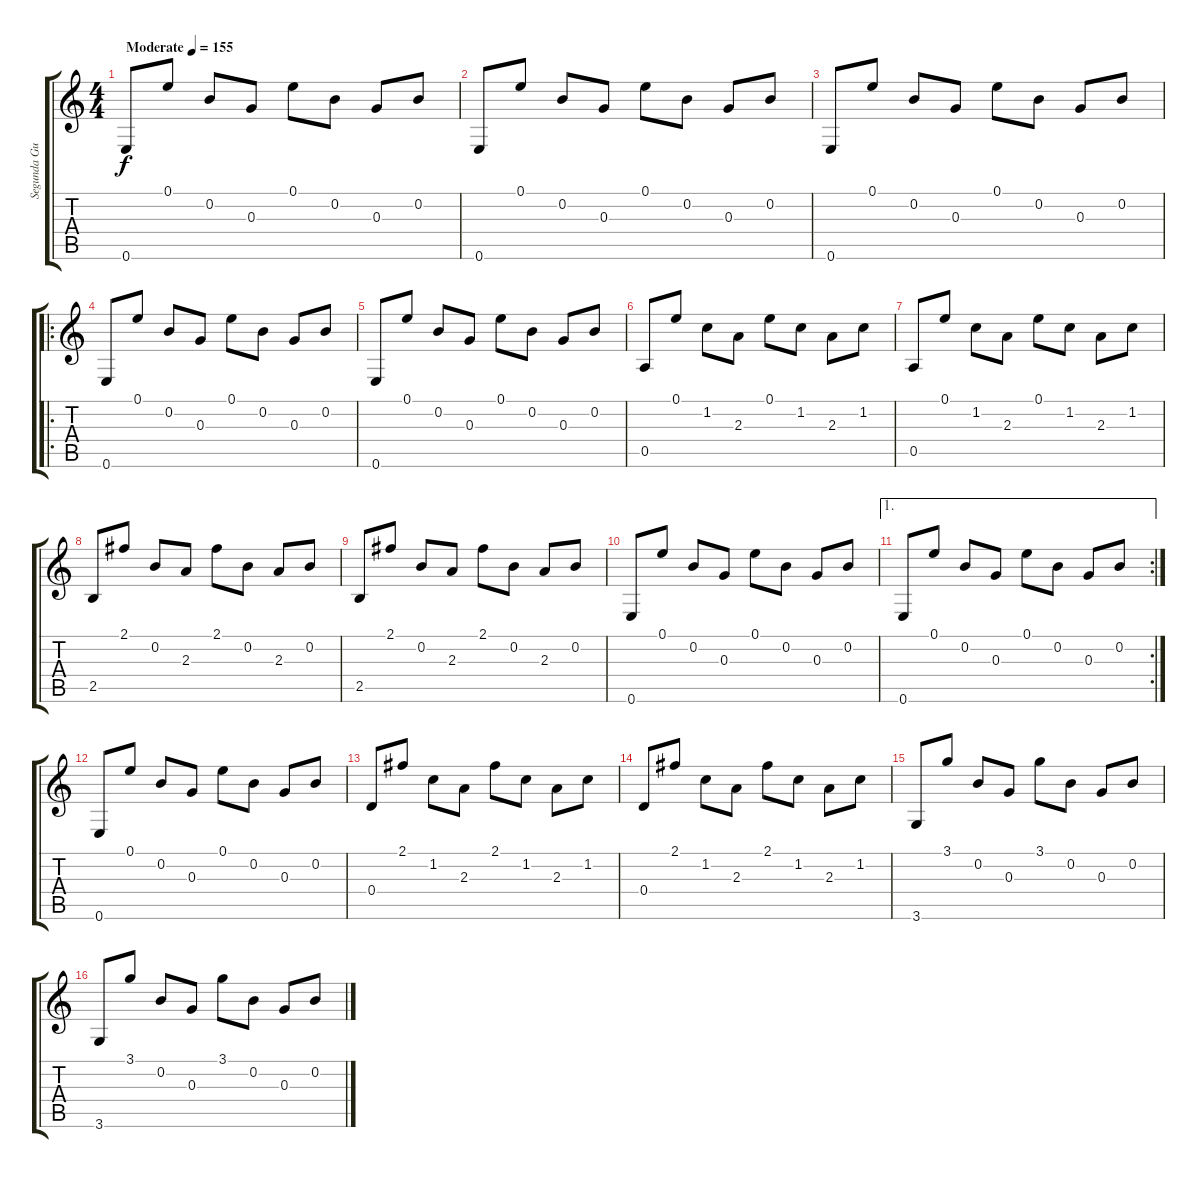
\track ("Segunda Guitarra" "Segunda Gu") {instrument acousticguitarnylon}
\staff {score tabs}
\tuning (E4 B3 G3 D3 A2 E2) {hide}
\ts (4 4)
\tempo (155 "Moderate")
\clef g2
\ks c
0.6.8{dy f instrument acousticguitarnylon} 0.1.8 0.2.8 0.3.8 0.1.8 0.2.8 0.3.8 0.2.8 |
0.6.8 0.1.8 0.2.8 0.3.8 0.1.8 0.2.8 0.3.8 0.2.8 |
0.6.8 0.1.8 0.2.8 0.3.8 0.1.8 0.2.8 0.3.8 0.2.8 |
\ro
0.6.8 0.1.8 0.2.8 0.3.8 0.1.8 0.2.8 0.3.8 0.2.8 |
0.6.8 0.1.8 0.2.8 0.3.8 0.1.8 0.2.8 0.3.8 0.2.8 |
0.5.8 0.1.8 1.2.8 2.3.8 0.1.8 1.2.8 2.3.8 1.2.8 |
0.5.8 0.1.8 1.2.8 2.3.8 0.1.8 1.2.8 2.3.8 1.2.8 |
2.5.8 2.1.8 0.2.8 2.3.8 2.1.8 0.2.8 2.3.8 0.2.8 |
2.5.8 2.1.8 0.2.8 2.3.8 2.1.8 0.2.8 2.3.8 0.2.8 |
0.6.8 0.1.8 0.2.8 0.3.8 0.1.8 0.2.8 0.3.8 0.2.8 |
\ae 1
\rc 2
0.6.8 0.1.8 0.2.8 0.3.8 0.1.8 0.2.8 0.3.8 0.2.8 |
0.6.8 0.1.8 0.2.8 0.3.8 0.1.8 0.2.8 0.3.8 0.2.8 |
0.4.8 2.1.8 1.2.8 2.3.8 2.1.8 1.2.8 2.3.8 1.2.8 |
0.4.8 2.1.8 1.2.8 2.3.8 2.1.8 1.2.8 2.3.8 1.2.8 |
3.6.8 3.1.8 0.2.8 0.3.8 3.1.8 0.2.8 0.3.8 0.2.8 |
3.6.8 3.1.8 0.2.8 0.3.8 3.1.8 0.2.8 0.3.8 0.2.8
